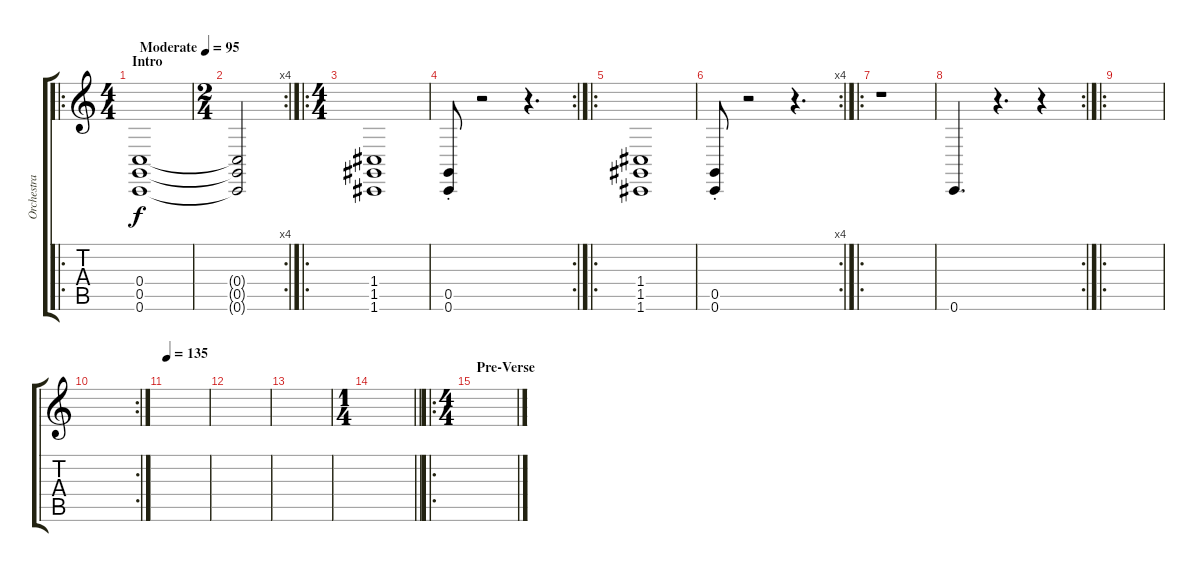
\track ("Orchestra " "Orchestra ") {instrument brasssection}
\staff {score tabs}
\tuning (D4 A3 F3 C3 G2 C2) {hide}
\ro
\ts (4 4)
\section ("" "Intro")
\tempo (95 "Moderate")
\clef g2
\ks c
(0.4 0.5 0.6).1{dy f instrument brasssection} |
\rc 4
\ts (2 4)
(0.4{t} 0.5{t} 0.6{t}).2 |
\ro
\ts (4 4)
(1.4 1.5 1.6).1 |
\rc 2
(0.5{st} 0.6).8 r.2 r.4{d} |
\ro
(1.4 1.5 1.6).1 |
\rc 4
(0.5{st} 0.6).8 r.2 r.4{d} |
\ro
r.1 |
\rc 2
0.6.4{d} r.4{d} r.4 |
\ro
|
\rc 2
|
\tempo 135
|
|
|
\ts (1 4)
\barLineRight lightlight
|
\ro
\ts (4 4)
\section ("" "Pre-Verse")
